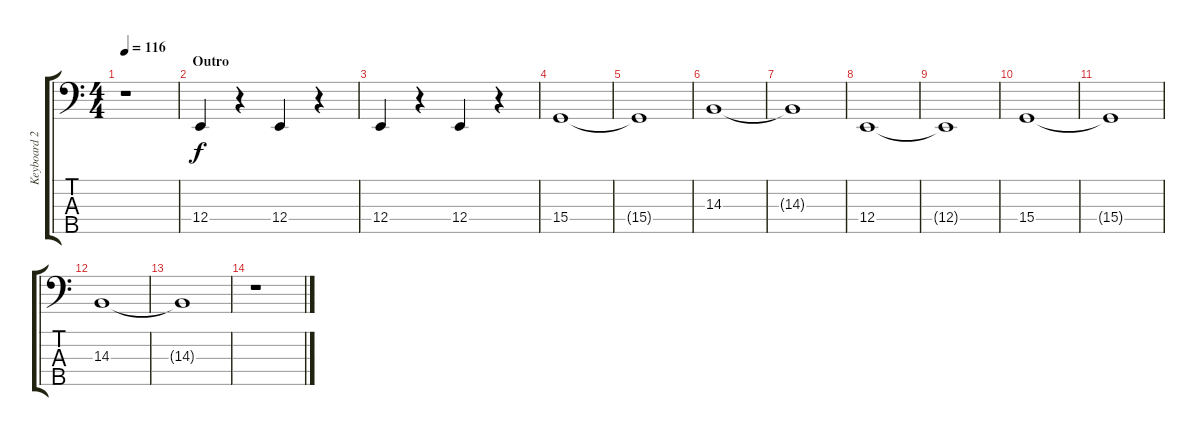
\track ("Keyboard 2" "Keyboard 2") {instrument choiraahs}
\staff {score tabs}
\tuning (G2 D2 A1 E1 B0) {hide}
\ts (4 4)
\tempo 116
\clef f4
\ks c
r.1{dy f} |
\section ("" "Outro")
12.4.4 r.4 12.4.4 r.4 |
12.4.4 r.4 12.4.4 r.4 |
15.4.1 |
15.4{t}.1 |
14.3.1 |
14.3{t}.1 |
12.4.1 |
12.4{t}.1 |
15.4.1 |
15.4{t}.1 |
14.3.1 |
14.3{t}.1 |
r.1
